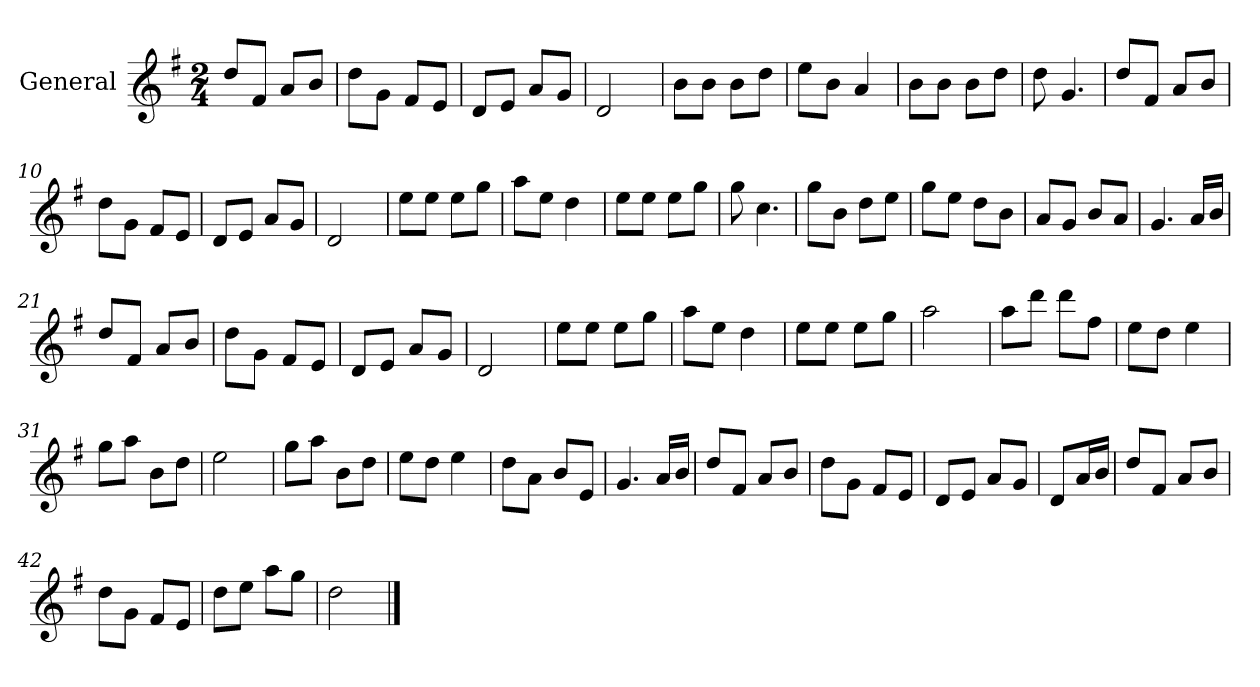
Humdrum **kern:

**kern
*part1
*staff1
*I"General
*clefG2
*k[f#]
*M2/4
*MM70
=1
8dd/L
8f#/J
8a/L
8b/J
=2
8dd\L
8g\J
8f#/L
8e/J
=3
8d/L
8e/J
8a/L
8g/J
=4
2d
=5
8b\L
8b\J
8b\L
8dd\J
=6
8ee\L
8b\J
4a
=7
8b\L
8b\J
8b\L
8dd\J
=8
8dd
!LO:N:vis=4.
4g
=9
8dd/L
8f#/J
8a/L
8b/J
=10
8dd\L
8g\J
8f#/L
8e/J
=11
8d/L
8e/J
8a/L
8g/J
=12
2d
=13
8ee\L
8ee\J
8ee\L
8gg\J
=14
8aa\L
8ee\J
4dd
=15
8ee\L
8ee\J
8ee\L
8gg\J
=16
8gg
!LO:N:vis=4.
4cc
=17
8gg\L
8b\J
8dd\L
8ee\J
=18
8gg\L
8ee\J
8dd\L
8b\J
=19
8a/L
8g/J
8b/L
8a/J
=20
!LO:N:vis=4.
4g
16a/LL
16b/JJ
=21
8dd/L
8f#/J
8a/L
8b/J
=22
8dd\L
8g\J
8f#/L
8e/J
=23
8d/L
8e/J
8a/L
8g/J
=24
2d
=25
8ee\L
8ee\J
8ee\L
8gg\J
=26
8aa\L
8ee\J
4dd
=27
8ee\L
8ee\J
8ee\L
8gg\J
=28
2aa
=29
8aa\L
8ddd\J
8ddd\L
8ff#\J
=30
8ee\L
8dd\J
4ee
=31
8gg\L
8aa\J
8b\L
8dd\J
=32
2ee
=33
8gg\L
8aa\J
8b\L
8dd\J
=34
8ee\L
8dd\J
4ee
=35
8dd\L
8a\J
8b/L
8e/J
=36
!LO:N:vis=4.
4g
16a/LL
16b/JJ
=37
8dd/L
8f#/J
8a/L
8b/J
=38
8dd\L
8g\J
8f#/L
8e/J
=39
8d/L
8e/J
8a/L
8g/J
=40
8d/L
16a/L
16b/JJ
=41
8dd/L
8f#/J
8a/L
8b/J
=42
8dd\L
8g\J
8f#/L
8e/J
=43
8dd\L
8ee\J
8aa\L
8gg\J
=44
2dd
==
*-
